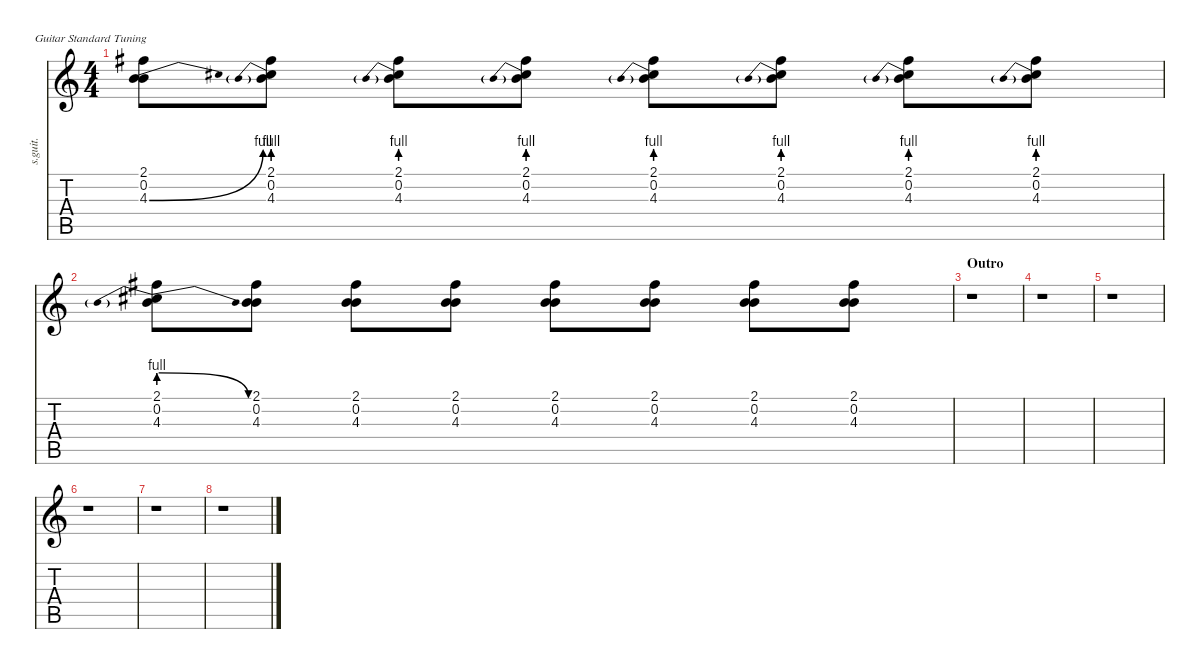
\defaultSystemsLayout 4
\hideDynamics
\bracketExtendMode nobrackets
\track ("Jonny Buckland - Overdub" "s.guit.") {instrument overdrivenguitar}
\staff {score tabs}
\tuning (E4 B3 G3 D3 A2 E2)
\ts (4 4)
\tempo (87 hide)
\clef g2
\ks c
(2.1{acc #} 0.2 4.3{be (bend 0 0 60 4)}).8{lyrics (0 "") lyrics (1 "") lyrics (2 "") lyrics (3 "") lyrics (4 "") dy f} (2.1{acc #} 0.2 4.3{be (prebend 0 4 60 4)}).8{lyrics (0 "") lyrics (1 "") lyrics (2 "") lyrics (3 "") lyrics (4 "")} (2.1{acc #} 0.2 4.3{be (prebend 0 4 60 4)}).8{lyrics (0 "") lyrics (1 "") lyrics (2 "") lyrics (3 "") lyrics (4 "")} (2.1{acc #} 0.2 4.3{be (prebend 0 4 60 4)}).8{lyrics (0 "") lyrics (1 "") lyrics (2 "") lyrics (3 "") lyrics (4 "")} (2.1{acc #} 0.2 4.3{be (prebend 0 4 60 4)}).8{lyrics (0 "") lyrics (1 "") lyrics (2 "") lyrics (3 "") lyrics (4 "")} (2.1{acc #} 0.2 4.3{be (prebend 0 4 60 4)}).8{lyrics (0 "") lyrics (1 "") lyrics (2 "") lyrics (3 "") lyrics (4 "")} (2.1{acc #} 0.2 4.3{be (prebend 0 4 60 4)}).8{lyrics (0 "") lyrics (1 "") lyrics (2 "") lyrics (3 "") lyrics (4 "")} (2.1{acc #} 0.2 4.3{be (prebend 0 4 60 4)}).8{lyrics (0 "") lyrics (1 "") lyrics (2 "") lyrics (3 "") lyrics (4 "")} |
(2.1{acc #} 0.2 4.3{be (prebendrelease 0 4 30 0)}).8{lyrics (0 "") lyrics (1 "") lyrics (2 "") lyrics (3 "") lyrics (4 "")} (2.1{acc #} 0.2 4.3).8{lyrics (0 "") lyrics (1 "") lyrics (2 "") lyrics (3 "") lyrics (4 "")} (2.1{acc #} 0.2 4.3).8{lyrics (0 "") lyrics (1 "") lyrics (2 "") lyrics (3 "") lyrics (4 "")} (2.1{acc #} 0.2 4.3).8{lyrics (0 "") lyrics (1 "") lyrics (2 "") lyrics (3 "") lyrics (4 "")} (2.1{acc #} 0.2 4.3).8{lyrics (0 "") lyrics (1 "") lyrics (2 "") lyrics (3 "") lyrics (4 "")} (2.1{acc #} 0.2 4.3).8{lyrics (0 "") lyrics (1 "") lyrics (2 "") lyrics (3 "") lyrics (4 "")} (2.1{acc #} 0.2 4.3).8{lyrics (0 "") lyrics (1 "") lyrics (2 "") lyrics (3 "") lyrics (4 "")} (2.1{acc #} 0.2 4.3).8{lyrics (0 "") lyrics (1 "") lyrics (2 "") lyrics (3 "") lyrics (4 "")} |
\section ("" "Outro")
\tempo (85 hide)
r.1 |
r.1 |
r.1 |
r.1 |
r.1 |
r.1
